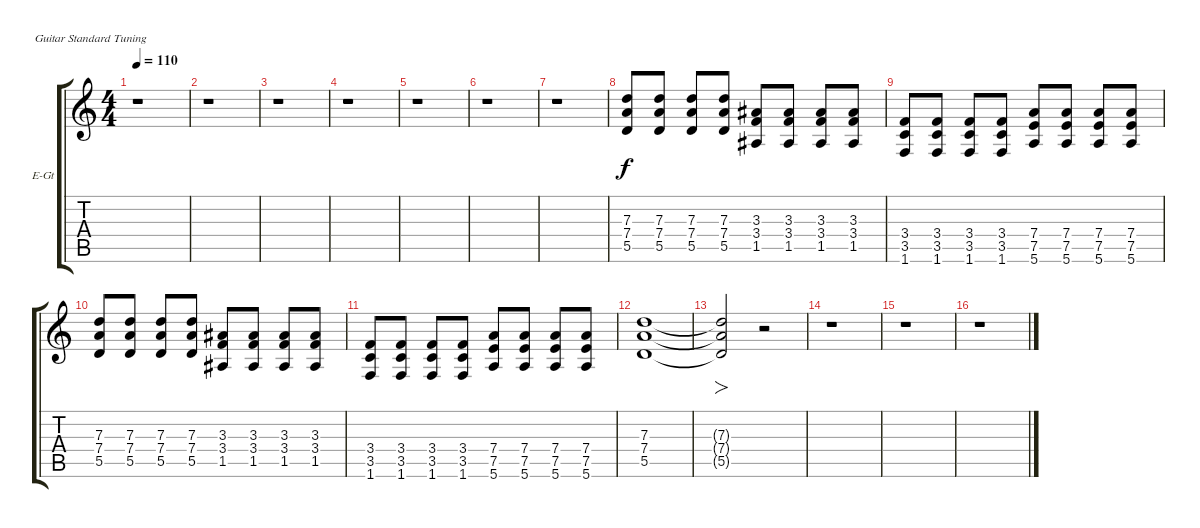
\defaultSystemsLayout 4
\bracketExtendMode groupsimilarinstruments
\firstSystemTrackNameOrientation horizontal
\otherSystemsTrackNameOrientation horizontal
\track ("Electric Guitar" "E-Gt") {instrument overdrivenguitar}
\staff {score tabs}
\tuning (E4 B3 G3 D3 A2 E2)
\ts (4 4)
\tempo 110
\clef g2
\ks c
r.1{dy f instrument overdrivenguitar} |
r.1 |
r.1 |
r.1 |
r.1 |
r.1 |
r.1 |
(5.5 7.4 7.3).8 (5.5 7.4 7.3).8 (5.5 7.4 7.3).8 (5.5 7.4 7.3).8 (1.5 3.4 3.3).8 (1.5 3.4 3.3).8 (1.5 3.4 3.3).8 (1.5 3.4 3.3).8 |
(1.6 3.5 3.4).8 (1.6 3.5 3.4).8 (1.6 3.5 3.4).8 (1.6 3.5 3.4).8 (5.6 7.5 7.4).8 (5.6 7.5 7.4).8 (5.6 7.5 7.4).8 (5.6 7.5 7.4).8 |
(5.5 7.4 7.3).8 (5.5 7.4 7.3).8 (5.5 7.4 7.3).8 (5.5 7.4 7.3).8 (1.5 3.4 3.3).8 (1.5 3.4 3.3).8 (1.5 3.4 3.3).8 (1.5 3.4 3.3).8 |
(1.6 3.5 3.4).8 (1.6 3.5 3.4).8 (1.6 3.5 3.4).8 (1.6 3.5 3.4).8 (5.6 7.5 7.4).8 (5.6 7.5 7.4).8 (5.6 7.5 7.4).8 (5.6 7.5 7.4).8 |
(5.5 7.4 7.3).1 |
(5.5{t} 7.4{t} 7.3{t}).2{fo} r.2 |
r.1 |
r.1 |
r.1
